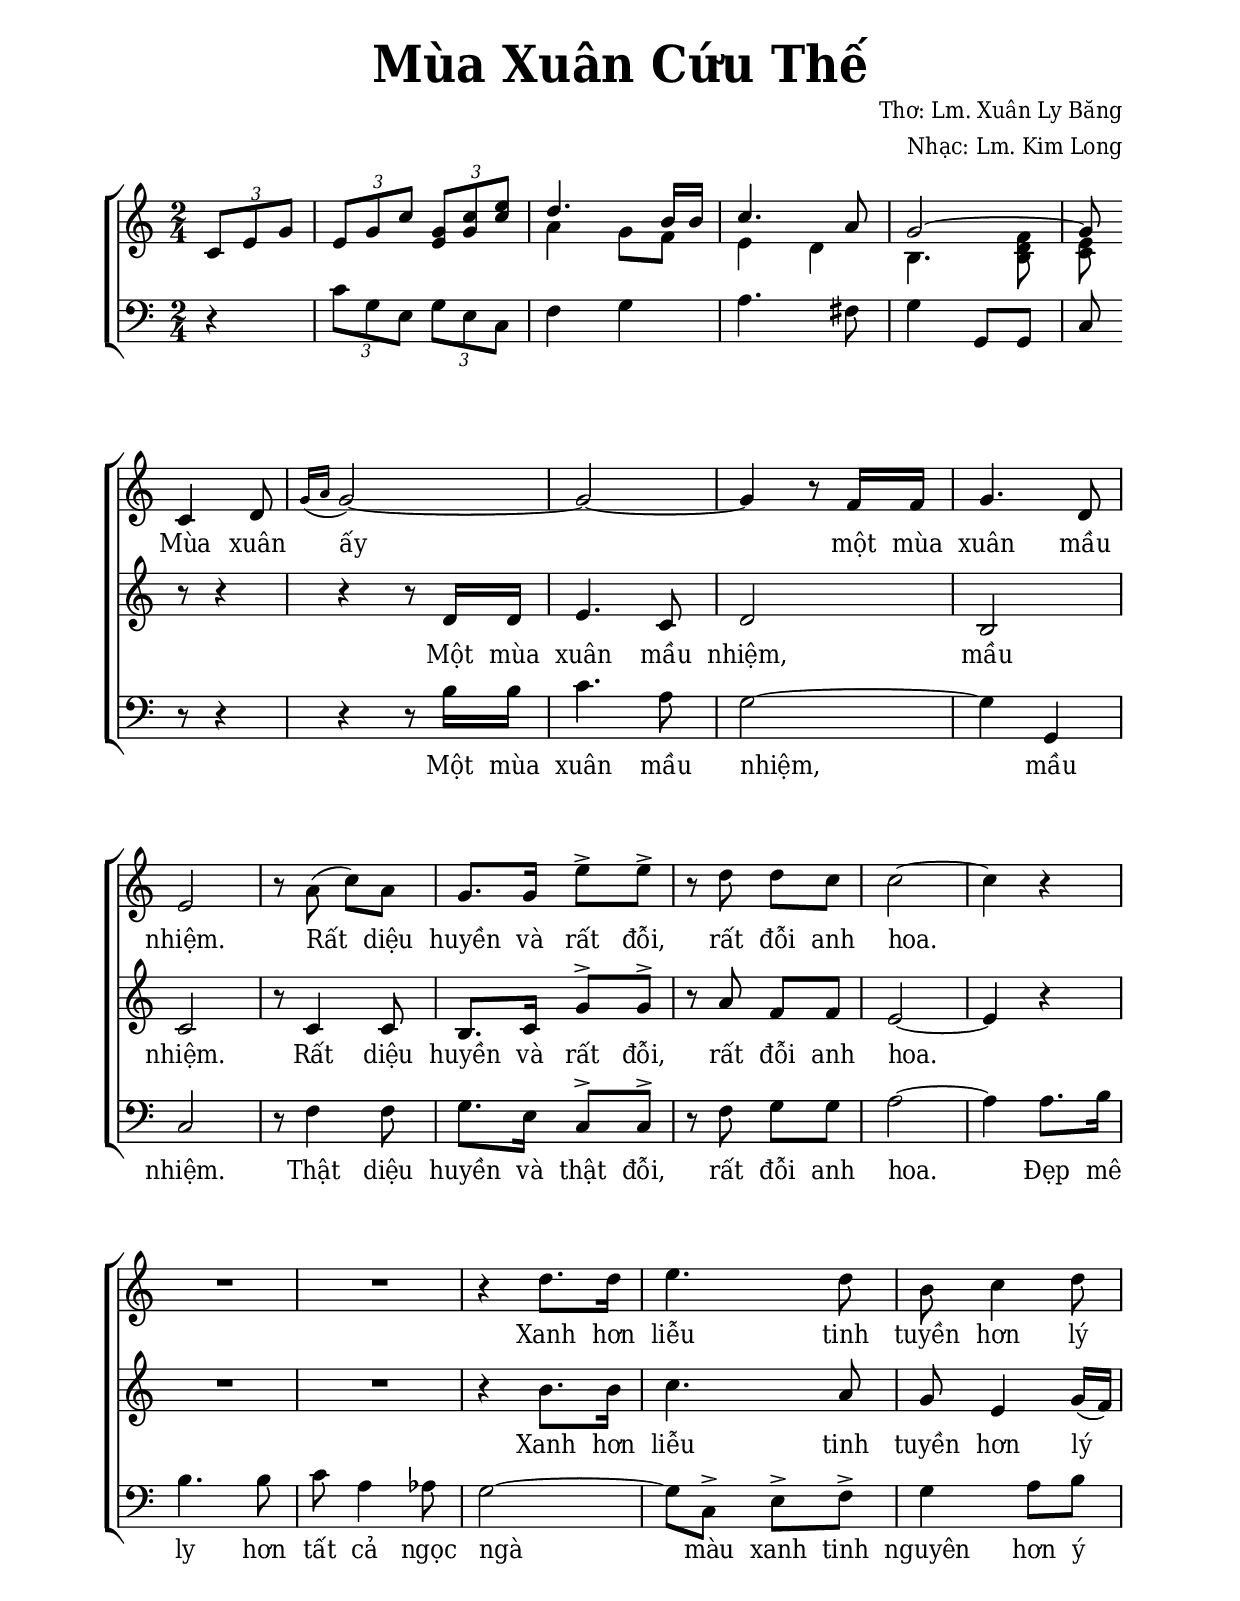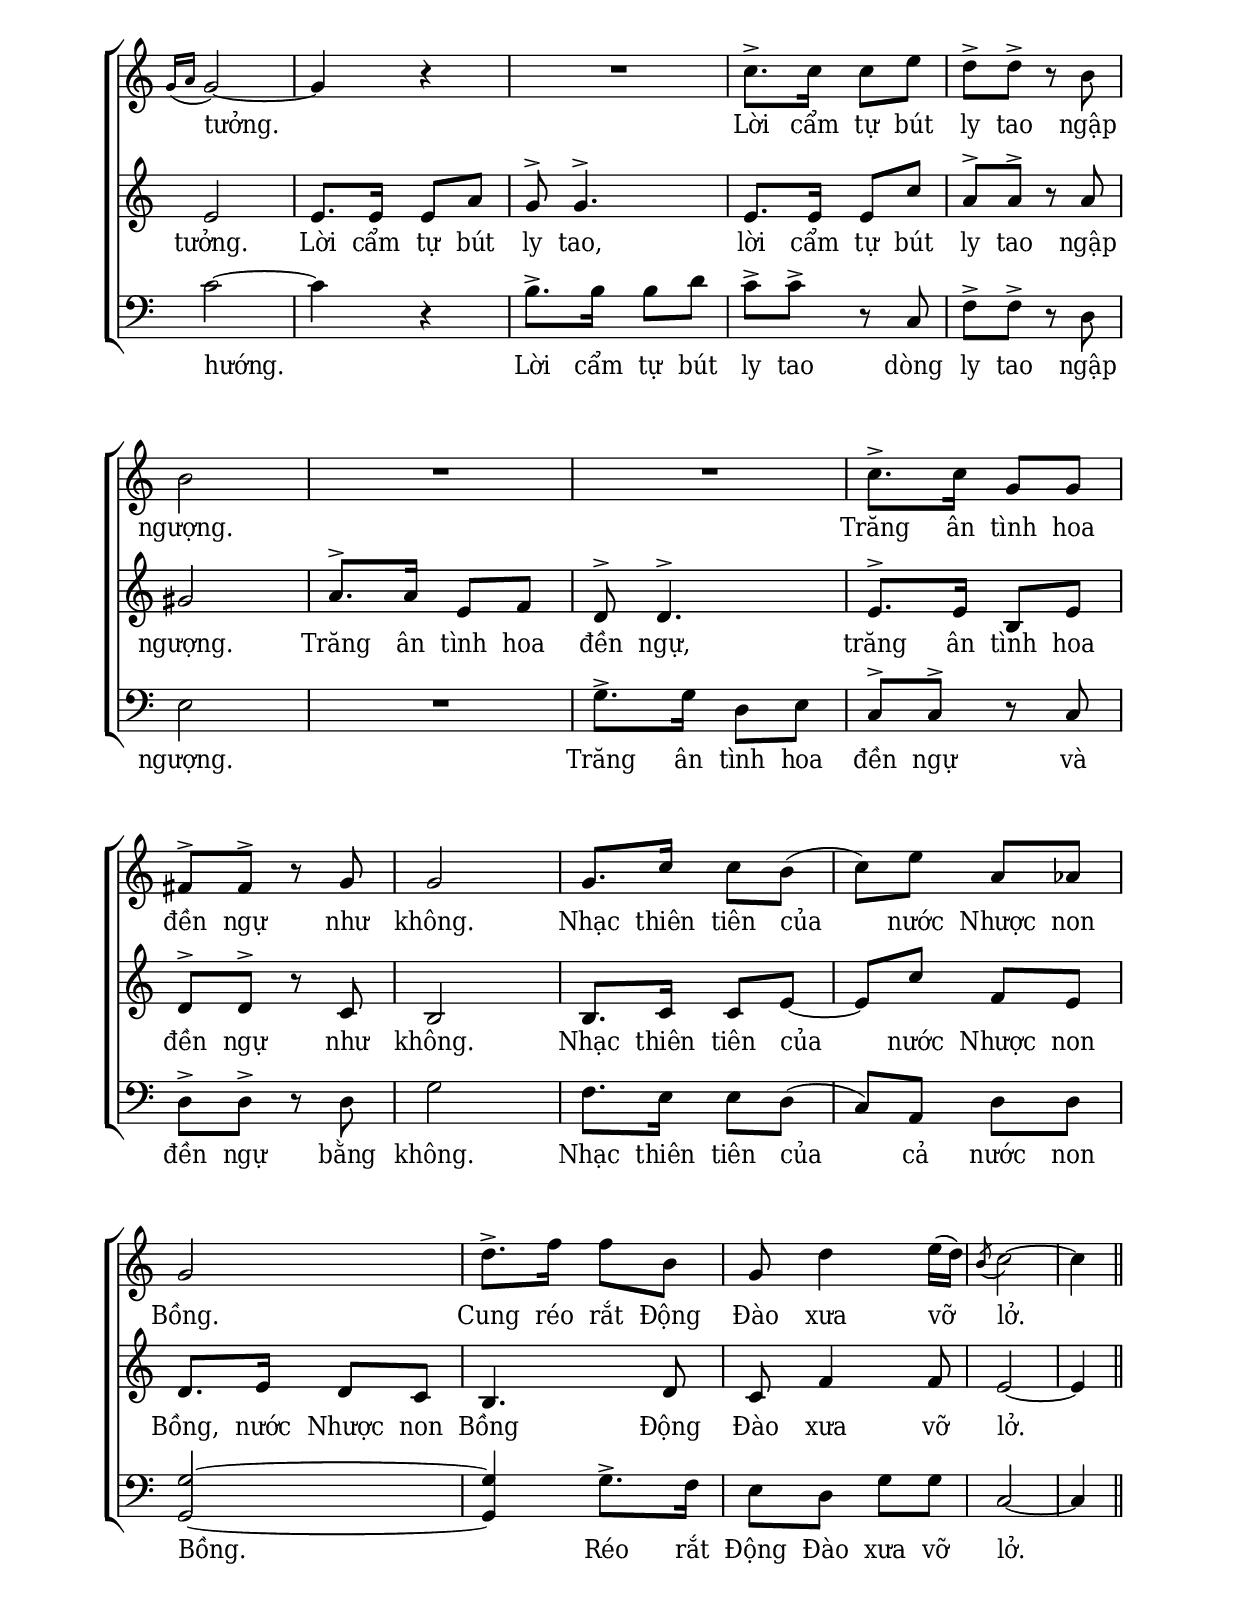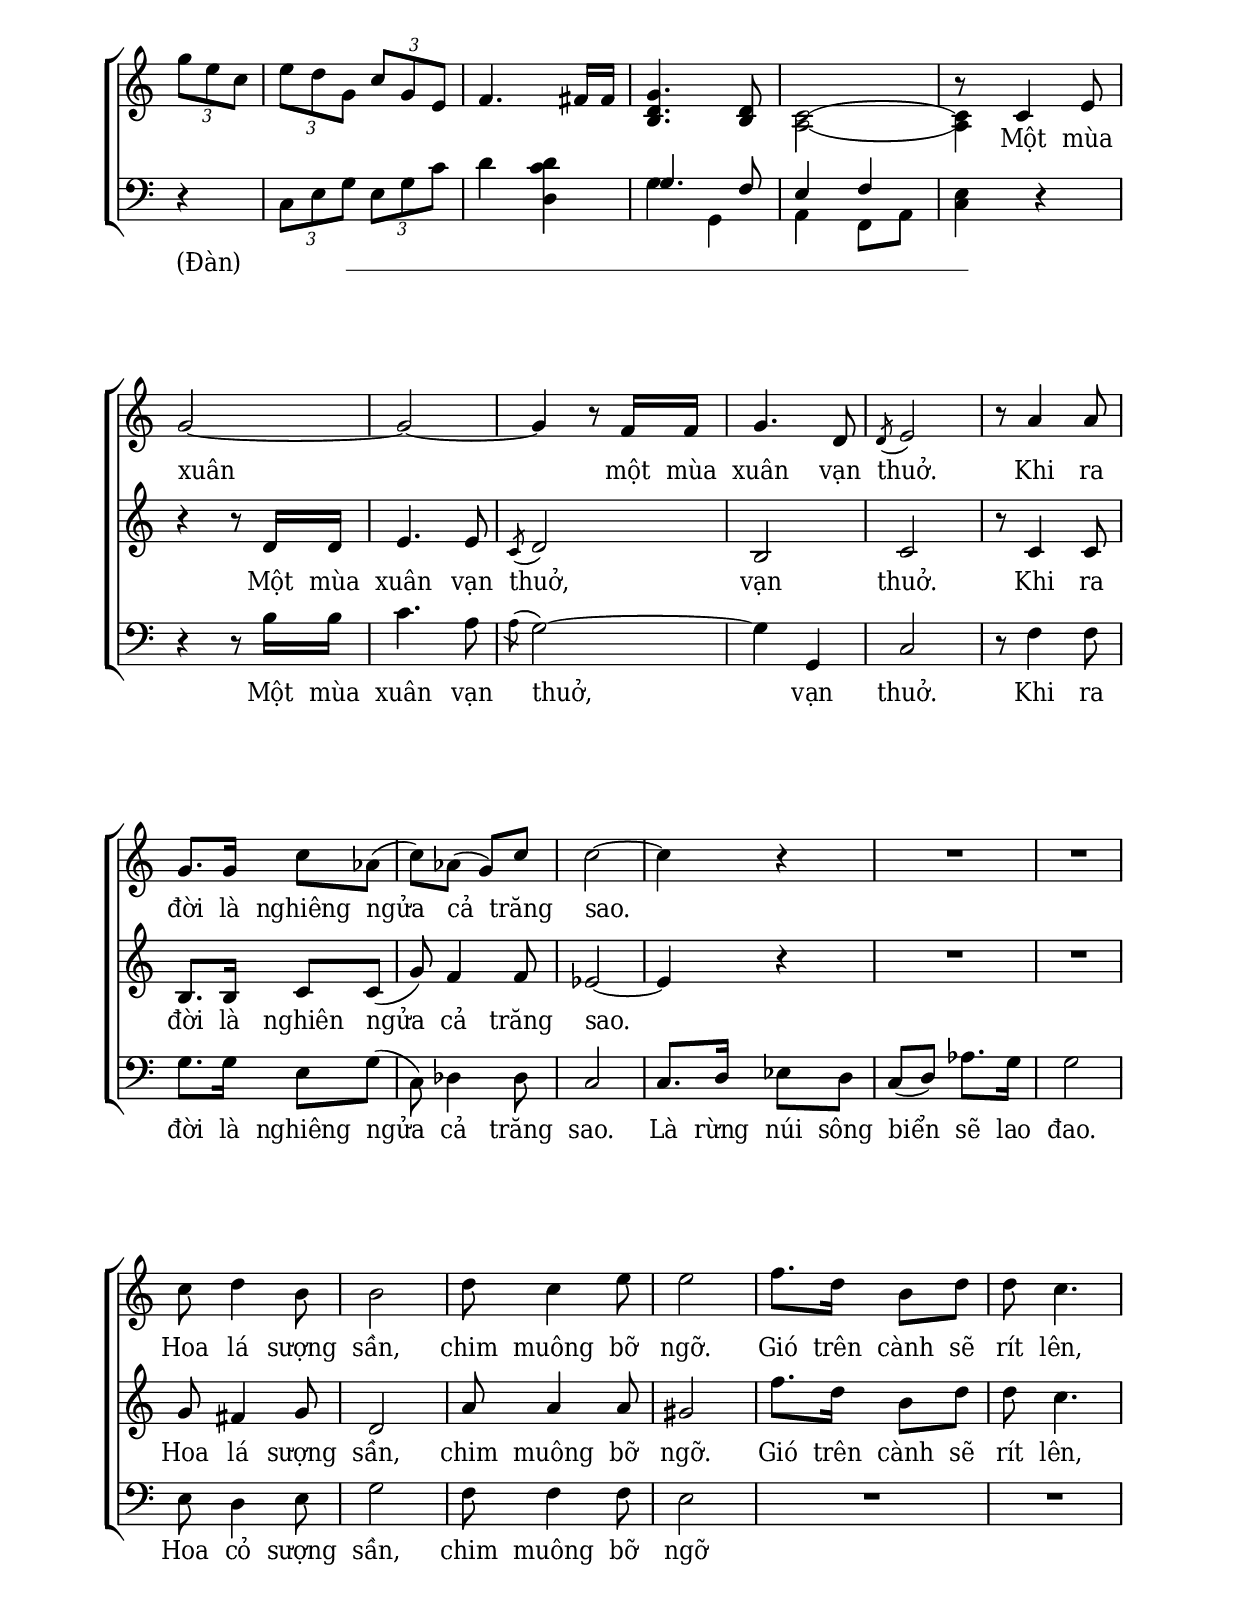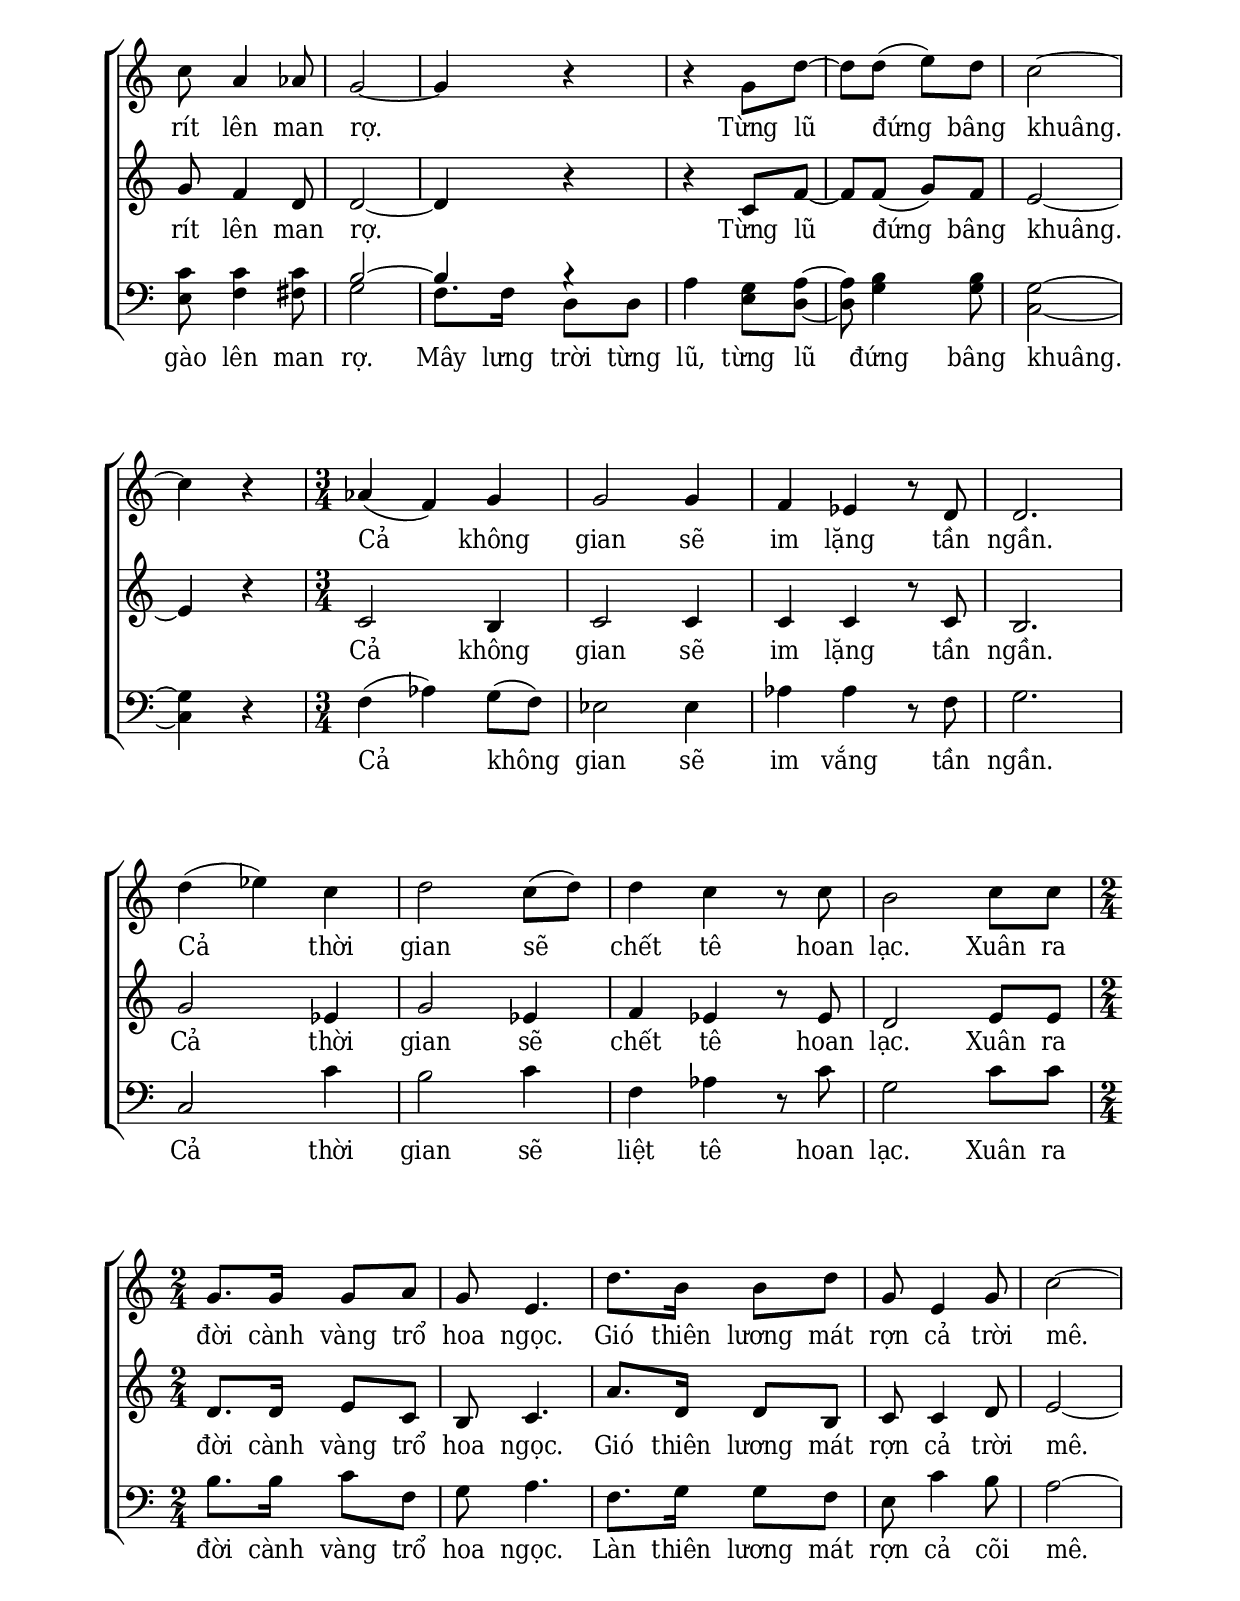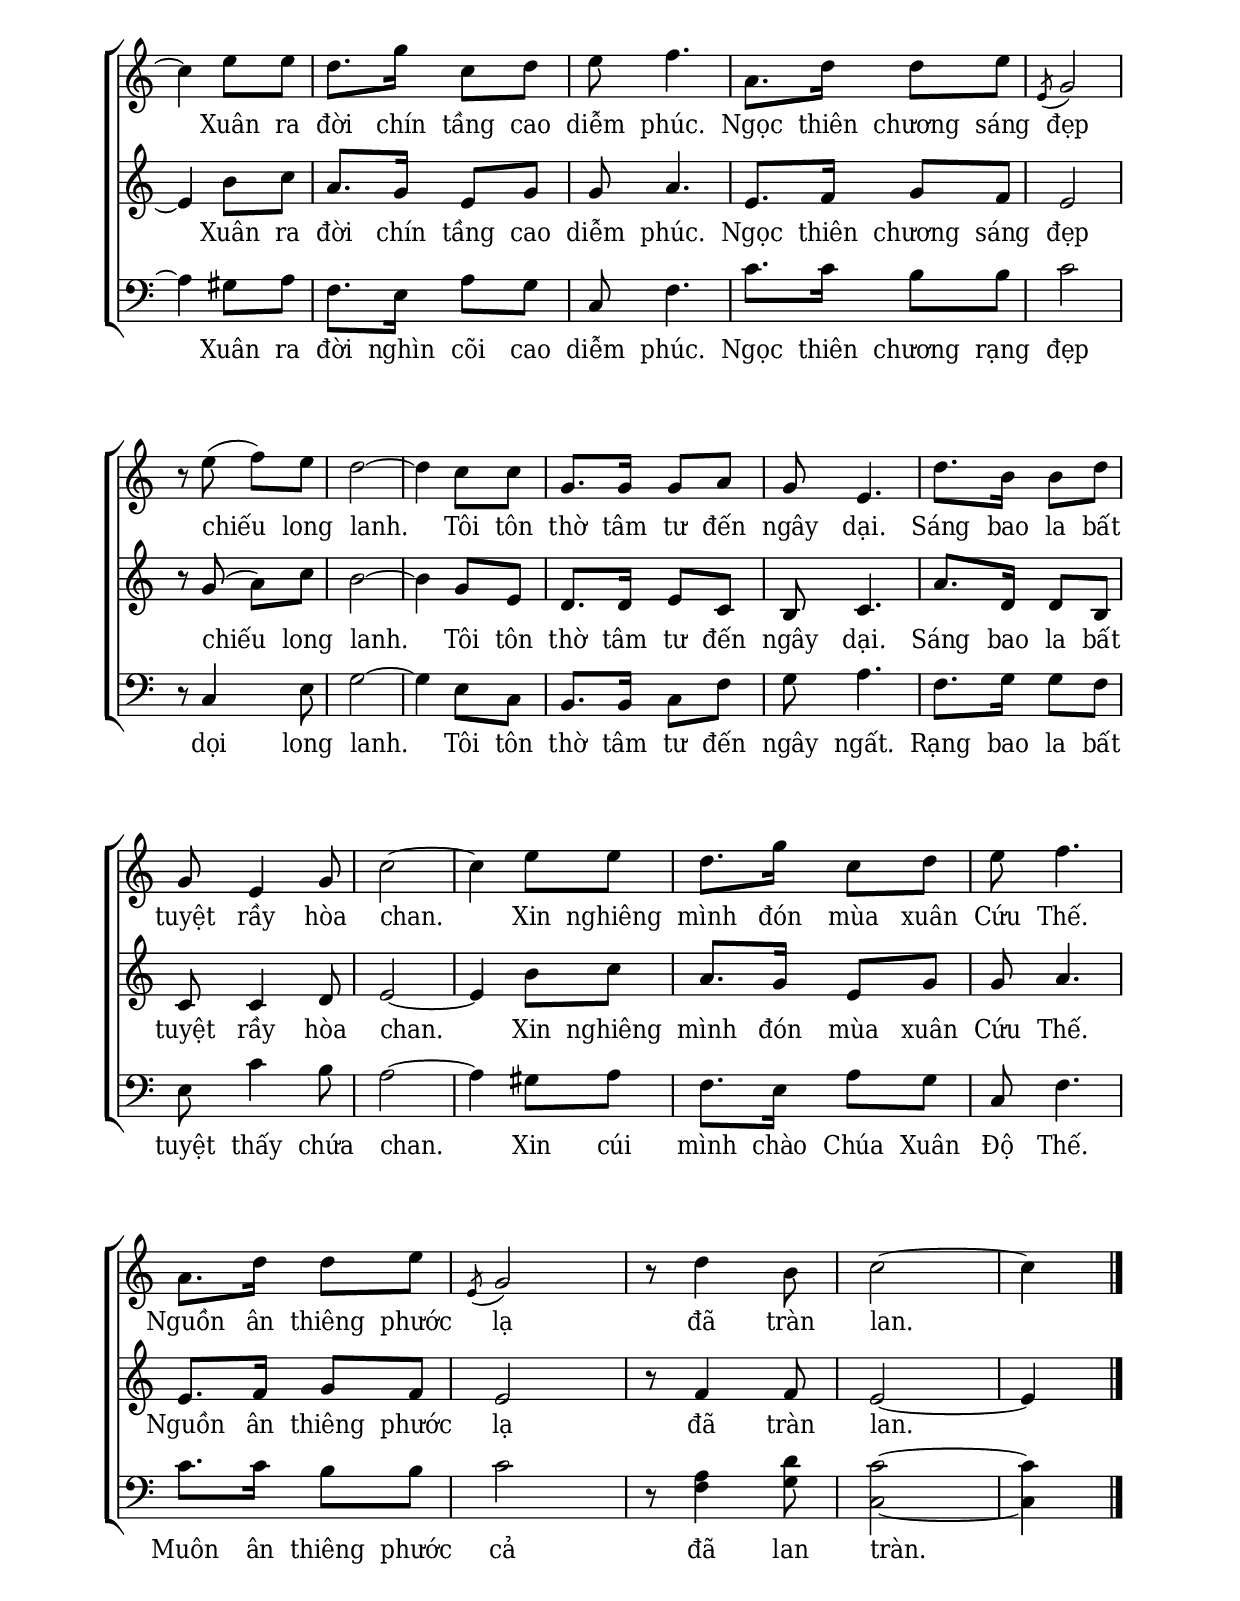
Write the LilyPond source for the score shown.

% Cài đặt chung\
\version "2.22.1"
\include "english.ly"

\header {
  title = \markup { \fontsize #3 "Mùa Xuân Cứu Thế" }
  composer = "Thơ: Lm. Xuân Ly Băng"
  arranger = "Nhạc: Lm. Kim Long"
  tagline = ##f
}

% Nhạc phiên khúc
nhacPhienKhucSop = \relative c' {
  \partial 4 \tuplet 3/2 { c8 e g } |
  \tuplet 3/2 { e g c } \tuplet 3/2 { <g e>8 <c g> <e c> } |
  <<
    {
      \voiceOne
      d4. b16 b |
      c4. a8 |
      g2 ~ |
      g8
    }
    \new Voice = "splitpart" {
	    \voiceTwo
      a4 g8 f |
      e4 d |
      b4. <f' d b>8 |
      <e c>
    }
  >>
  \oneVoice
  \bar "" \break
  c4 d8 |
  \slashedGrace { g16 _(a } g2 ~ ) |
  g2 ~ |
  g4 r8 f16 f |
  g4. d8 |
  e2 |
  r8 \once \stemDown a (c) a |
  g8. g16 e'8 ^> e ^> |
  r d d c |
  c2 ~ |
  c4 r |
  R2*2
  r4 d8. d16 |
  e4. d8 |
  b c4 d8 |
  \slashedGrace { g,16 (a } g2) ~ |
  g4 r |
  R2
  c8. ^> c16 c8 e |
  d ^> d ^> r b |
  b2 |
  R2*2
  c8. ^> c16 g8 g |
  fs ^> fs ^> r g |
  g2 |
  g8. c16 c8 b ( |
  c) e a, af |
  g2 |
  d'8. ^> f16 f8 b, |
  g d'4 e16 (d) |
  \slashedGrace { b8 ( } c2) ~ |
  c4 \bar "||" \break
  
  \tuplet 3/2 { g'8 e c } |
  \tuplet 3/2 { e d g, } \tuplet 3/2 { c g e } |
  f4. fs16 fs |
  <g d b>4. <d b>8 |
  
  <<
    \new Voice = "splitpart" {
	    \voiceTwo
	    <c\=1^( a\=2_(>2 |
      <c\=1) a\=2)>4 \skip 4
    }
    {
      \voiceOne
      \skip 2
      b'8\rest
      \once \override NoteColumn.X-offset = 2.5 <>
      c,4 e8
    }
  >>
  \bar "|" \break
  \oneVoice
  g2 ~ |
  g ~ |
  g4 r8 f16 f |
  g4. d8 |
  \slashedGrace { d8 ( } e2) |
  r8 a4 a8 |
  g8. g16 c8 af ( |
  c) af (g) c |
  c2 ~ |
  c4 r |
  R2*2
  c8 d4 b8 |
  b2 |
  d8 c4 e8 |
  e2 |
  f8. d16 b8 d |
  d c4. |
  c8 a4 af8 |
  g2 ~ |
  g4 r |
  r g8 d' ~ |
  d d (e) d |
  c2 ~ |
  c4 r |
  
  \time 3/4
  af4 (f) g |
  g2 g4 |
  f4 ef r8 d |
  d2. |
  d'4 (ef) c |
  d2 c8 (d) |
  d4 c r8 c |
  b2 c8 c |
  
  \time 2/4
  g8. g16 g8 a |
  g e4. |
  d'8. b16 b8 d |
  g, e4 g8 |
  c2 ~ |
  c4 e8 e |
  d8. g16 c,8 d |
  e f4. |
  a,8. d16 d8 e |
  \slashedGrace { e,8 ( } g2) |
  r8 e' (f) e |
  d2 ~ |
  d4 c8 c |
  g8. g16 g8 a |
  g e4. |
  d'8. b16 b8 d |
  g, e4 g8 |
  c2 ~ |
  c4 e8 e |
  d8. g16 c,8 d |
  e f4. |
  a,8. d16 d8 e |
  \slashedGrace { e,8 ( } g2) |
  r8 d'4 b8 |
  c2 ~ |
  c4 \bar "|."
}

nhacPhienKhucAlto = \relative c' {
  r4
  R2*4
  r8 r r4 |
  r4 r8 d16 d |
  e4. c8 |
  d2 |
  b |
  c |
  r8 c4 c8 |
  b8. c16 g'8 ^> g ^> |
  r a f f |
  e2 ~ |
  e4 r |
  R2*2
  r4 b'8. b16 |
  c4. a8 |
  g e4 g16 (f) |
  e2 |
  e8. e16 e8 a |
  g ^> g4. ^> |
  e8. e16 e8 c' |
  a ^> a ^> r a |
  gs2 |
  a8. ^> a16 e8 f |
  d ^> d4. ^> |
  e8. ^> e16 b8 e |
  d ^> d ^> r c |
  b2 |
  b8. c16 c8 e ~ |
  e c' f, e |
  d8. e16 d8 c |
  b4. d8 |
  c f4 f8 |
  e2 ~ |
  e4
  
  r4
  R2*5
  r4 r8 d16 d |
  e4. e8 |
  \slashedGrace { c8 ( } d2) |
  b2 |
  c |
  r8 c4 c8 |
  b8. b16 c8 c ( |
  g') f4 f8 |
  ef2 ~ |
  ef4 r |
  R2*2
  g8 fs4 g8 |
  d2 |
  a'8 a4 a8 |
  gs2 |
  f'8. d16 b8 d |
  d c4. |
  g8 f4 d8 |
  d2 ~ |
  d4 r |
  r c8 f ~ |
  f f (g) f |
  e2 ~ |
  e4 r
  
  \time 3/4
  c2 b4 |
  c2 c4 |
  c4 c r8 c |
  b2. |
  g'2 ef4 |
  g2 ef4 |
  f ef r8 ef |
  d2 e8 e |
  
  \time 2/4
  d8. d16 e8 c |
  b c4. |
  a'8. d,16 d8 b |
  c c4 d8 |
  e2 ~ |
  e4 b'8 c |
  a8. g16 e8 g |
  g a4. |
  e8. f16 g8 f |
  e2 |
  r8 g (a) c |
  b2 ~ |
  b4 g8 e |
  d8. d16 e8 c |
  b c4. |
  a'8. d,16 d8 b |
  c c4 d8 |
  e2 ~ |
  e4 b'8 c |
  a8. g16 e8 g |
  g8 a4.
  e8. f16 g8 f |
  e2 |
  r8 f4 f8 |
  e2 ~ |
  e4
}

nhacPhienKhucBas = \relative c' {
  r4 |
  \tuplet 3/2 { c8 g e } \tuplet 3/2 { g e c } |
  f4 g |
  a4. fs8 |
  g4 g,8 g |
  c r r4 |
  r r8 b'16 b |
  c4. a8 |
  g2 ~ |
  g4 g, |
  c2 |
  r8 f4 f8 |
  g8. e16 c8 ^> c ^> |
  r f g g |
  a2 ~ |
  a4 a8. b16 |
  b4. b8 |
  c a4 af8 |
  g2 ~ |
  g8 c, ^> e ^> f ^> |
  g4 a8 b |
  c2 ~ |
  c4 r |
  b8. ^> b16 b8 d |
  c ^> c ^> r c, |
  f ^> f ^> r d |
  e2 |
  R2
  g8. ^> g16 d8 e |
  c ^> c ^> r c |
  d ^> d ^> r d |
  g2 |
  f8. e16 e8 d ( |
  c) a d d |
  <g g,>2 ~ |
  <g g,>4 g8. ^> f16 |
  e8 d g g |
  c,2 ~ |
  c4
  r |
  \tuplet 3/2 { c8 e g } \tuplet 3/2 { e8 g c } |
  d4 <d c d,> |
  <<
    {
      \voiceOne
      g,4. f8 |
      e4 f
    }
    \new Voice = "splitpart" {
	    \voiceTwo
      g g, |
      a f8 a
    }
  >>
  \oneVoice
  <e' c>4 r |
  r4 r8 b'16 b |
  c4. a8 |
  \slashedGrace { \once \stemDown a8 ^( } g2) ~ |
  g4 g, |
  c2 |
  r8 f4 f8 |
  g8. g16 e8 g ( |
  \once \stemDown c,) df4 df8 |
  c2 |
  c8. d16 ef8 d |
  c (d) af'8. g16 |
  g2 |
  e8 d4 e8 |
  g2 |
  f8 f4 f8 |
  e2 |
  R2*2
  <c' e,>8 <c f,>4 <c fs,>8 |
  <<
    {
      \voiceOne
      \stemDown g2 |
      f8. f16 d8 d
    }
    \new Voice = "splitpart" {
	    \voiceTwo
      \stemUp b'2 ^~ |
      b4 b\rest
    }
  >>
  \oneVoice
  \stemNeutral
  a4 <g e>8 <a d,> ~ |
  <a d,> <b g>4 <b g>8 |
  <g c,>2 ~ |
  <g c,>4 r
  
  \time 3/4
  f4 (af) g8 (f) |
  ef2 ef4 |
  af af r8 f |
  g2. |
  c,2 c'4 |
  b2 c4 |
  f, af r8 c |
  g2 c8 c |
  
  \time 2/4
  b8. b16 c8 f, |
  g a4. |
  f8. g16 g8 f |
  e c'4 b8 |
  a2 ~ |
  a4 gs8 a |
  f8. e16 a8 g |
  c, f4. |
  c'8. c16 b8 b |
  c2 |
  r8 c,4 e8 |
  g2 ~ |
  g4 e8 c |
  b8. b16 c8 f |
  g a4. |
  f8. g16 g8 f |
  e c'4 b8 |
  a2 ~ |
  a4 gs8 a |
  f8. e16 a8 g |
  c, f4. |
  c'8. c16 b8 b |
  c2 |
  r8 <a f>4 <d g,>8 |
  <c c,>2 ~ |
  <c c,>4
}

% Lời phiên khúc
loiPhienKhucSop = \lyrics {
  \repeat unfold 15 { _ }
  Mùa xuân ấy một mùa xuân mầu nhiệm.
  Rất diệu huyền và rất đỗi, rất đỗi anh hoa.
  Xanh hơn liễu tinh tuyền hơn lý tưởng.
  Lời cẩm tự bút ly tao ngập ngượng.
  Trăng ân tình hoa đền ngự như không.
  Nhạc thiên tiên của nước Nhược non Bồng.
  Cung réo rắt Động Đào xưa vỡ lở.
  \repeat unfold 14 { _ }
  Một mùa xuân một mùa xuân vạn thuở.
  Khi ra đời là nghiêng ngửa cả trăng sao.
  Hoa lá sượng sần, chim muông bỡ ngỡ.
  Gió trên cành sẽ rít lên, rít lên man rợ.
  Từng lũ đứng bâng khuâng.
  Cả không gian sẽ im lặng tần ngần.
  Cả thời gian sẽ chết tê hoan lạc.
  Xuân ra đời cành vàng trổ hoa ngọc.
  Gió thiên lương mát rợn cả trời mê.
  Xuân ra đời chín tầng cao diễm phúc.
  Ngọc thiên chương sáng đẹp chiếu long lanh.
  Tôi tôn thờ tâm tư đến ngây dại.
  Sáng bao la bất tuyệt rầy hòa chan.
  Xin nghiêng mình đón mùa xuân Cứu Thế.
  Nguồn ân thiêng phước lạ đã tràn lan.
}

loiPhienKhucAlto = \lyrics {
  Một mùa xuân mầu nhiệm, mầu nhiệm.
  Rất diệu huyền và rất đỗi, rất đỗi anh hoa.
  Xanh hơn liễu tinh tuyền hơn lý tưởng.
  Lời cẩm tự bút ly tao,
  lời cẩm tự bút ly tao ngập ngượng.
  Trăng ân tình hoa đền ngự,
  trăng ân tình hoa đền ngự như không.
  Nhạc thiên tiên của nước Nhược non Bồng,
  nước Nhược non Bồng
  Động Đào xưa vỡ lở.
  Một mùa xuân vạn thuở, vạn thuở.
  Khi ra đời là nghiên ngửa cả trăng sao.
  Hoa lá sượng sần, chim muông bỡ ngỡ.
  Gió trên cành sẽ rít lên, rít lên man rợ.
  Từng lũ đứng bâng khuâng.
  Cả không gian sẽ im lặng tần ngần.
  Cả thời gian sẽ chết tê hoan lạc.
  Xuân ra đời cành vàng trổ hoa ngọc.
  Gió thiên lương mát rợn cả trời mê.
  Xuân ra đời chín tầng cao diễm phúc.
  Ngọc thiên chương sáng đẹp chiếu long lanh.
  Tôi tôn thờ tâm tư đến ngây dại.
  Sáng bao la bất tuyệt rầy hòa chan.
  Xin nghiêng mình đón mùa xuân Cứu Thế.
  Nguồn ân thiêng phước lạ đã tràn lan.
}

loiPhienKhucBas = \lyrics {
  \repeat unfold 14 { _ }
  Một mùa xuân mầu nhiệm, mầu nhiệm.
  Thật diệu huyền và thật đỗi, rất đỗi anh hoa.
  Đẹp mê ly hơn tất cả ngọc ngà
  màu xanh tinh nguyên hơn ý hướng.
  Lời cẩm tự bút ly tao
  dòng ly tao ngập ngượng.
  Trăng ân tình hoa đền ngự và đền ngự bằng không.
  Nhạc thiên tiên của cả nước non Bồng.
  Réo rắt Động Đào xưa vỡ lở.
  \tweak extra-offset #'(-10 . 0)
  (Đàn) __ \repeat unfold 12 { _ }
  Một mùa xuân vạn thuở, vạn thuở.
  Khi ra đời là nghiêng ngửa cả trăng sao.
  Là rừng núi sông biển sẽ lao đao.
  Hoa cỏ sượng sần, chim muông bỡ ngỡ
  gào lên man rợ.
  Mây lưng trời từng lũ, từng lũ đứng bâng khuâng.
  Cả không gian sẽ im vắng tần ngần.
  Cả thời gian sẽ liệt tê hoan lạc.
  Xuân ra đời cành vàng trổ hoa ngọc.
  Làn thiên lương mát rợn cả cõi mê.
  Xuân ra đời nghìn cõi cao diễm phúc.
  Ngọc thiên chương rạng đẹp dọi long lanh.
  Tôi tôn thờ tâm tư đến ngây ngất.
  Rạng bao la bất tuyệt thấy chứa chan.
  Xin cúi mình chào Chúa Xuân Độ Thế.
  Muôn ân thiêng phước cả đã lan tràn.
}


% Dàn trang
\paper {
  #(set-paper-size "a4")
  top-margin = 15\mm
  bottom-margin = 20\mm
  left-margin = 20\mm
  right-margin = 20\mm
  indent = #0
  #(define fonts
	 (make-pango-font-tree "Deja Vu Serif Condensed"
	 		       "Deja Vu Serif Condensed"
			       "Deja Vu Serif Condensed"
			       (/ 20 20)))
  print-page-number = ##f
  %page-count = 6
}

TongNhip = {
  \key c \major \time 2/4
  \set Timing.beamExceptions = #'()
  \set Timing.baseMoment = #(ly:make-moment 1/4)
}

% Đổi kích thước nốt cho bè phụ
notBePhu =
#(define-music-function (font-size music) (number? ly:music?)
   (for-some-music
     (lambda (m)
       (if (music-is-of-type? m 'rhythmic-event)
           (begin
             (set! (ly:music-property m 'tweaks)
                   (cons `(font-size . ,font-size)
                         (ly:music-property m 'tweaks)))
             #t)
           #f))
     music)
   music)

\score {
  \new ChoirStaff <<
    \new Staff <<
      \new Voice = "beSop" {
         \clef treble \TongNhip \nhacPhienKhucSop
      }
      \new Lyrics \lyricsto beSop \loiPhienKhucSop
    >>
    \new Staff <<
      \new Voice = "beAlto" {
        \clef treble \TongNhip \nhacPhienKhucAlto
      }
      \new Lyrics \lyricsto beAlto \loiPhienKhucAlto
    >>
    \new Staff <<
      \new Voice = "beBas" {
        \clef bass \TongNhip \nhacPhienKhucBas
      }
      \new Lyrics \lyricsto beBas \loiPhienKhucBas
    >>
  >>
  \layout {
    \override Lyrics.LyricSpace.minimum-distance = #1.5
    \override Score.BarNumber.break-visibility = ##(#f #f #f)
    \override LyricHyphen.minimum-distance = #1.5
    \context {
      \Staff \RemoveEmptyStaves
      \override VerticalAxisGroup.remove-first = ##t
    }
  }
}
